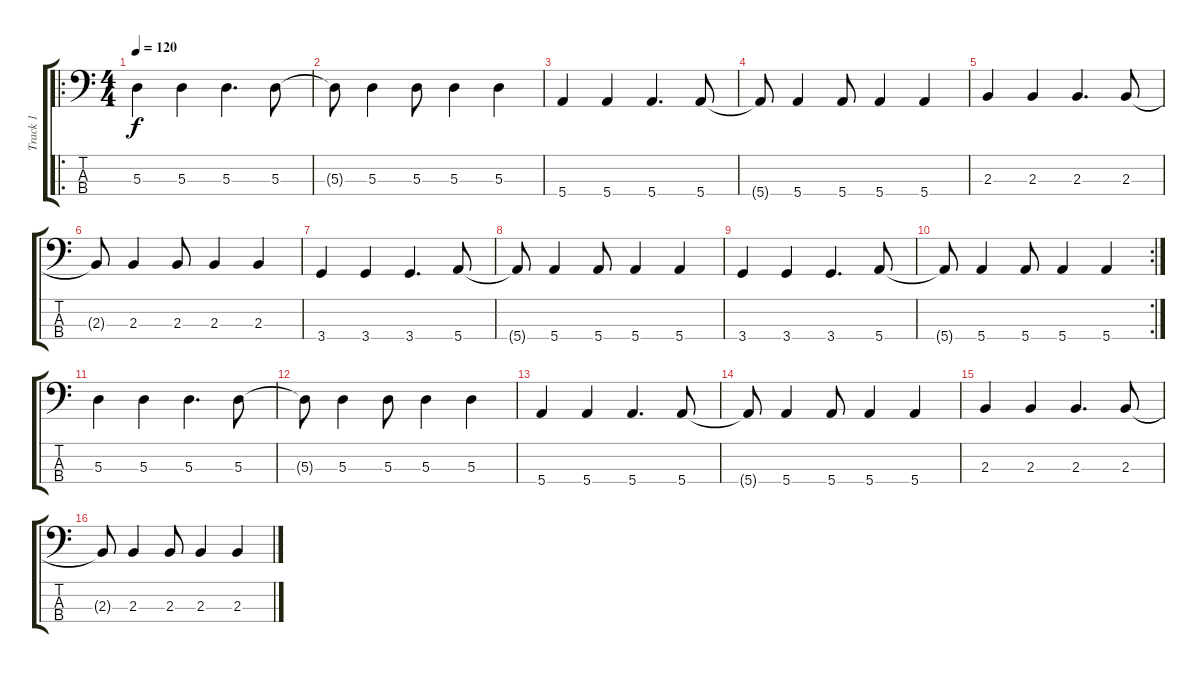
\track ("Track 1" "Track 1") {instrument electricbassfinger}
\staff {score tabs}
\tuning (G2 D2 A1 E1) {hide}
\ro
\ts (4 4)
\tempo 120
\clef f4
\ks c
5.3.4{dy f} 5.3.4 5.3.4{d} 5.3.8 |
5.3{t}.8 5.3.4 5.3.8 5.3.4 5.3.4 |
5.4.4 5.4.4 5.4.4{d} 5.4.8 |
5.4{t}.8 5.4.4 5.4.8 5.4.4 5.4.4 |
2.3.4 2.3.4 2.3.4{d} 2.3.8 |
2.3{t}.8 2.3.4 2.3.8 2.3.4 2.3.4 |
3.4.4 3.4.4 3.4.4{d} 5.4.8 |
5.4{t}.8 5.4.4 5.4.8 5.4.4 5.4.4 |
3.4.4 3.4.4 3.4.4{d} 5.4.8 |
\rc 2
5.4{t}.8 5.4.4 5.4.8 5.4.4 5.4.4 |
5.3.4 5.3.4 5.3.4{d} 5.3.8 |
5.3{t}.8 5.3.4 5.3.8 5.3.4 5.3.4 |
5.4.4 5.4.4 5.4.4{d} 5.4.8 |
5.4{t}.8 5.4.4 5.4.8 5.4.4 5.4.4 |
2.3.4 2.3.4 2.3.4{d} 2.3.8 |
2.3{t}.8 2.3.4 2.3.8 2.3.4 2.3.4
